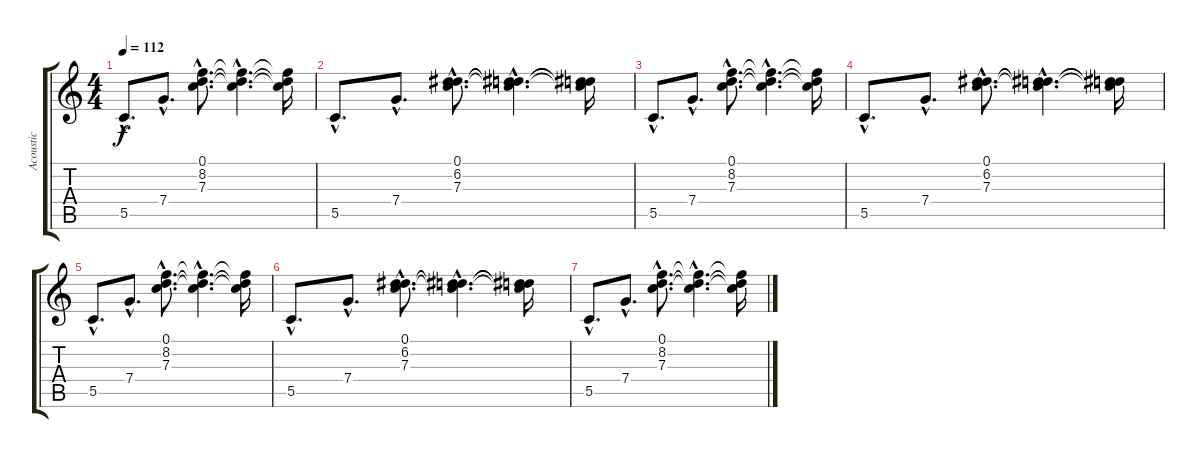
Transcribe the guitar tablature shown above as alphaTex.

\track ("Acoustic" "Acoustic") {instrument acousticguitarnylon}
\staff {score tabs}
\tuning (D4 A3 F3 C3 G2 C2) {hide}
\ts (4 4)
\tempo 112
\clef g2
\ks c
5.5{hac}.8{d dy f} 7.4{hac}.8{d} (0.1{hac} 8.2{hac} 7.3{hac}).8{d} (0.1{hac t} 8.2{hac t} 7.3{hac t}).4{d} (0.1{t} 8.2{t} 7.3{t}).16 |
5.5{hac}.8{d} 7.4{hac}.8{d} (0.1{hac} 6.2{hac} 7.3{hac}).8{d} (0.1{hac t} 6.2{hac t} 7.3{hac t}).4{d} (0.1{t} 6.2{t} 7.3{t}).16 |
5.5{hac}.8{d} 7.4{hac}.8{d} (0.1{hac} 8.2{hac} 7.3{hac}).8{d} (0.1{hac t} 8.2{hac t} 7.3{hac t}).4{d} (0.1{t} 8.2{t} 7.3{t}).16 |
5.5{hac}.8{d} 7.4{hac}.8{d} (0.1{hac} 6.2{hac} 7.3{hac}).8{d} (0.1{hac t} 6.2{hac t} 7.3{hac t}).4{d} (0.1{t} 6.2{t} 7.3{t}).16 |
5.5{hac}.8{d} 7.4{hac}.8{d} (0.1{hac} 8.2{hac} 7.3{hac}).8{d} (0.1{hac t} 8.2{hac t} 7.3{hac t}).4{d} (0.1{t} 8.2{t} 7.3{t}).16 |
5.5{hac}.8{d} 7.4{hac}.8{d} (0.1{hac} 6.2{hac} 7.3{hac}).8{d} (0.1{hac t} 6.2{hac t} 7.3{hac t}).4{d} (0.1{t} 6.2{t} 7.3{t}).16 |
5.5{hac}.8{d} 7.4{hac}.8{d} (0.1{hac} 8.2{hac} 7.3{hac}).8{d} (0.1{hac t} 8.2{hac t} 7.3{hac t}).4{d} (0.1{t} 8.2{t} 7.3{t}).16
